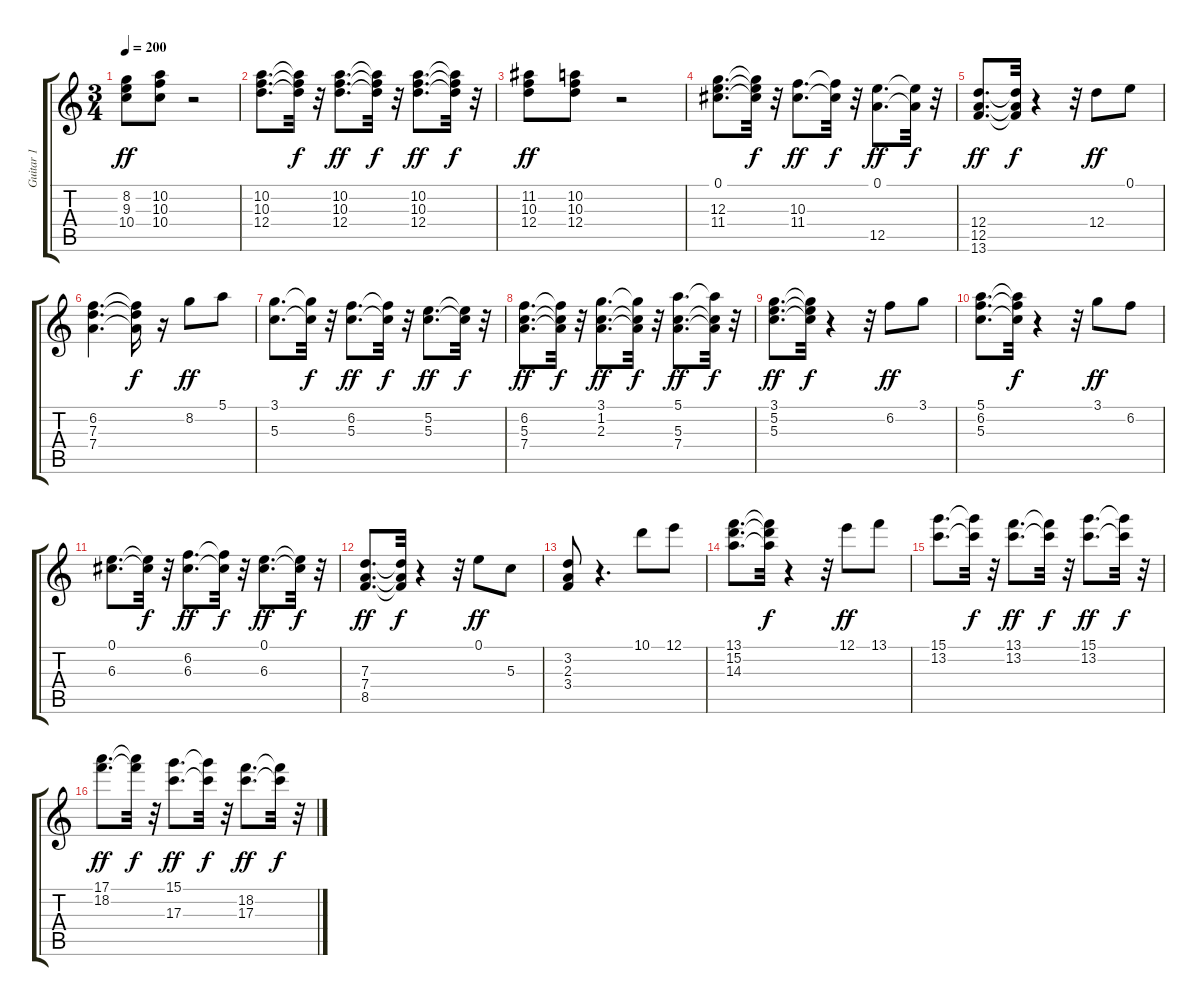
\track ("Guitar 1" "Guitar 1") {instrument overdrivenguitar}
\staff {score tabs}
\tuning (E4 B3 G3 D3 A2 E2) {hide}
\ts (3 4)
\tempo 200
\clef g2
\ks c
(8.2 9.3 10.4).8{dy ff} (10.2 10.3 10.4).8 r.2 |
(10.2 10.3 12.4).8{d} (10.2{t} 10.3{t} 12.4{t}).32{dy f} r.32 (10.2 10.3 12.4).8{d dy ff} (10.2{t} 10.3{t} 12.4{t}).32{dy f} r.32 (10.2 10.3 12.4).8{d dy ff} (10.2{t} 10.3{t} 12.4{t}).32{dy f} r.32 |
(11.2 10.3 12.4).8{dy ff} (10.2 10.3 12.4).8 r.2 |
(0.1 12.3 11.4).8{d} (0.1{t} 12.3{t} 11.4{t}).32{dy f} r.32 (10.3 11.4).8{d dy ff} (10.3{t} 11.4{t}).32{dy f} r.32 (0.1 12.5).8{d dy ff} (0.1{t} 12.5{t}).32{dy f} r.32 |
(12.4 12.5 13.6).8{d dy ff} (12.4{t} 12.5{t} 13.6{t}).32{dy f} r.4 r.32 12.4.8{dy ff} 0.1.8 |
(6.2 7.3 7.4).4{d} (6.2{t} 7.3{t} 7.4{t}).16{dy f} r.16 8.2.8{dy ff} 5.1.8 |
(3.1 5.3).8{d} (3.1{t} 5.3{t}).32{dy f} r.32 (6.2 5.3).8{d dy ff} (6.2{t} 5.3{t}).32{dy f} r.32 (5.2 5.3).8{d dy ff} (5.2{t} 5.3{t}).32{dy f} r.32 |
(6.2 5.3 7.4).8{d dy ff} (6.2{t} 5.3{t} 7.4{t}).32{dy f} r.32 (3.1 1.2 2.3).8{d dy ff} (3.1{t} 1.2{t} 2.3{t}).32{dy f} r.32 (5.1 5.3 7.4).8{d dy ff} (5.1{t} 5.3{t} 7.4{t}).32{dy f} r.32 |
(3.1 5.2 5.3).8{d dy ff} (3.1{t} 5.2{t} 5.3{t}).32{dy f} r.4 r.32 6.2.8{dy ff} 3.1.8 |
(5.1 6.2 5.3).8{d} (5.1{t} 6.2{t} 5.3{t}).32{dy f} r.4 r.32 3.1.8{dy ff} 6.2.8 |
(0.1 6.3).8{d} (0.1{t} 6.3{t}).32{dy f} r.32 (6.2 6.3).8{d dy ff} (6.2{t} 6.3{t}).32{dy f} r.32 (0.1 6.3).8{d dy ff} (0.1{t} 6.3{t}).32{dy f} r.32 |
(7.3 7.4 8.5).8{d dy ff} (7.3{t} 7.4{t} 8.5{t}).32{dy f} r.4 r.32 0.1.8{dy ff} 5.3.8 |
(3.2 2.3 3.4).8 r.4{d} 10.1.8 12.1.8 |
(13.1 15.2 14.3).8{d} (13.1{t} 15.2{t} 14.3{t}).32{dy f} r.4 r.32 12.1.8{dy ff} 13.1.8 |
(15.1 13.2).8{d} (15.1{t} 13.2{t}).32{dy f} r.32 (13.1 13.2).8{d dy ff} (13.1{t} 13.2{t}).32{dy f} r.32 (15.1 13.2).8{d dy ff} (15.1{t} 13.2{t}).32{dy f} r.32 |
(17.1 18.2).8{d dy ff} (17.1{t} 18.2{t}).32{dy f} r.32 (15.1 17.3).8{d dy ff} (15.1{t} 17.3{t}).32{dy f} r.32 (18.2 17.3).8{d dy ff} (18.2{t} 17.3{t}).32{dy f} r.32
